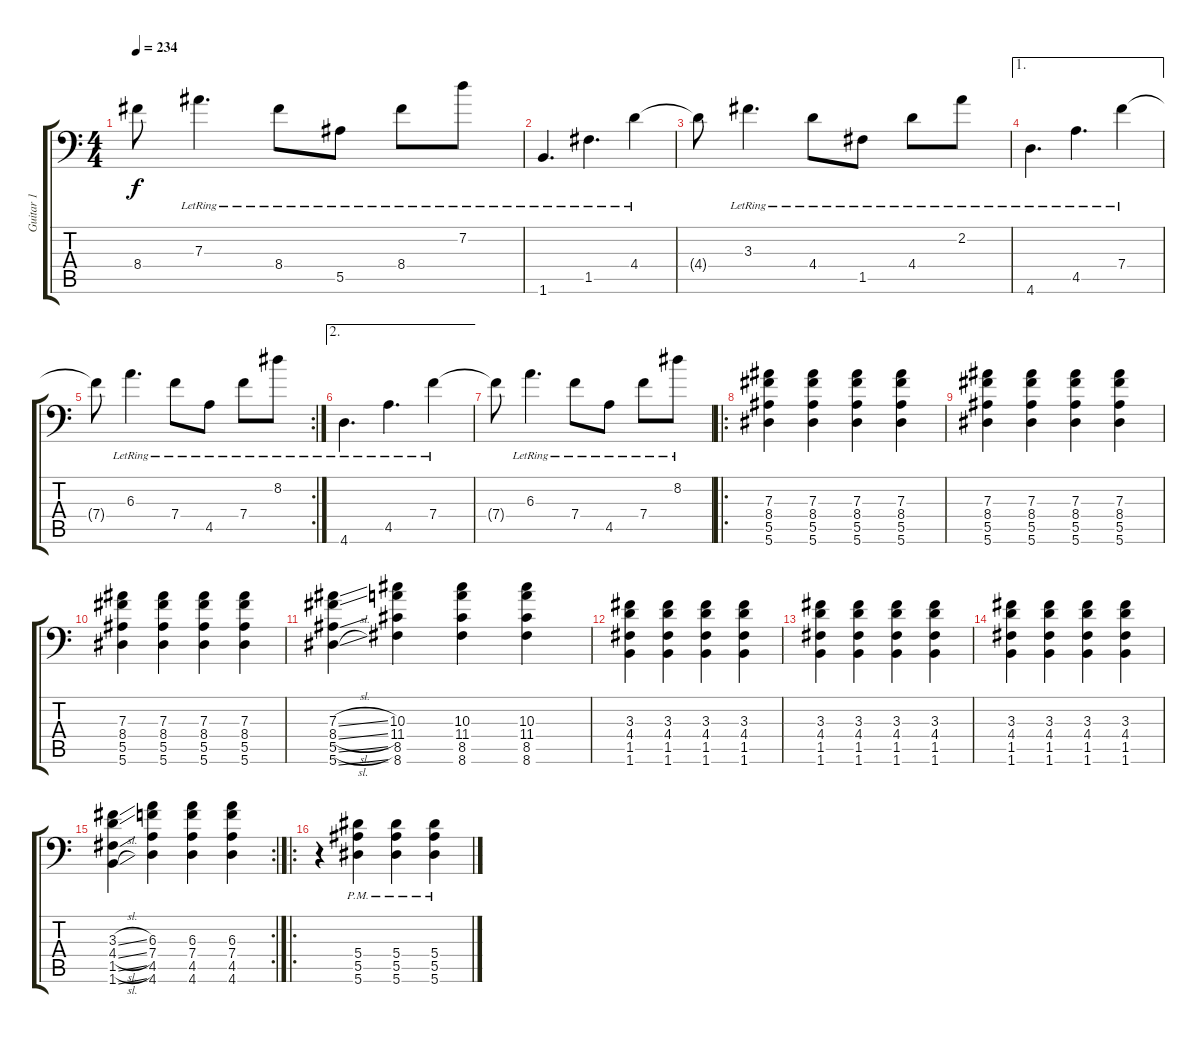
\track ("Guitar 1" "Guitar 1") {instrument distortionguitar}
\staff {score tabs}
\tuning (C4 G3 Eb3 Bb2 F2 Bb1) {hide}
\ts (4 4)
\tempo 234
\clef f4
\ks c
8.4{t}.8{dy f} 7.3{lr}.4{d} 8.4{lr}.8 5.5{lr}.8 8.4{lr}.8 7.2{lr}.8 |
1.6{lr}.4{d} 1.5{lr}.4{d} 4.4{lr}.4 |
4.4{t}.8 3.3{lr}.4{d} 4.4{lr}.8 1.5{lr}.8 4.4{lr}.8 2.2{lr}.8 |
\ae 1
4.6{lr}.4{d} 4.5{lr}.4{d} 7.4{lr}.4 |
\rc 2
7.4{t}.8 6.3{lr}.4{d} 7.4{lr}.8 4.5{lr}.8 7.4{lr}.8 8.2{lr}.8 |
\ae 2
4.6{lr}.4{d instrument distortionguitar} 4.5{lr}.4{d} 7.4{lr}.4 |
7.4{t}.8 6.3{lr}.4{d} 7.4{lr}.8 4.5{lr}.8 7.4{lr}.8 8.2{lr}.8 |
\ro
(7.3 8.4 5.5 5.6).4 (7.3 8.4 5.5 5.6).4 (7.3 8.4 5.5 5.6).4 (7.3 8.4 5.5 5.6).4 |
(7.3 8.4 5.5 5.6).4 (7.3 8.4 5.5 5.6).4 (7.3 8.4 5.5 5.6).4 (7.3 8.4 5.5 5.6).4 |
(7.3 8.4 5.5 5.6).4 (7.3 8.4 5.5 5.6).4 (7.3 8.4 5.5 5.6).4 (7.3 8.4 5.5 5.6).4 |
(7.3{sl} 8.4{sl} 5.5{sl} 5.6{sl}).4 (10.3 11.4 8.5 8.6).4 (10.3 11.4 8.5 8.6).4 (10.3 11.4 8.5 8.6).4 |
(3.3 4.4 1.5 1.6).4 (3.3 4.4 1.5 1.6).4 (3.3 4.4 1.5 1.6).4 (3.3 4.4 1.5 1.6).4 |
(3.3 4.4 1.5 1.6).4 (3.3 4.4 1.5 1.6).4 (3.3 4.4 1.5 1.6).4 (3.3 4.4 1.5 1.6).4 |
(3.3 4.4 1.5 1.6).4 (3.3 4.4 1.5 1.6).4 (3.3 4.4 1.5 1.6).4 (3.3 4.4 1.5 1.6).4 |
\rc 2
(3.3{sl} 4.4{sl} 1.5{sl} 1.6{sl}).4 (6.3 7.4 4.5 4.6).4 (6.3 7.4 4.5 4.6).4 (6.3 7.4 4.5 4.6).4 |
\ro
r.4 (5.4{pm} 5.5{pm} 5.6{pm}).4 (5.4{pm} 5.5{pm} 5.6{pm}).4 (5.4{pm} 5.5{pm} 5.6{pm}).4
